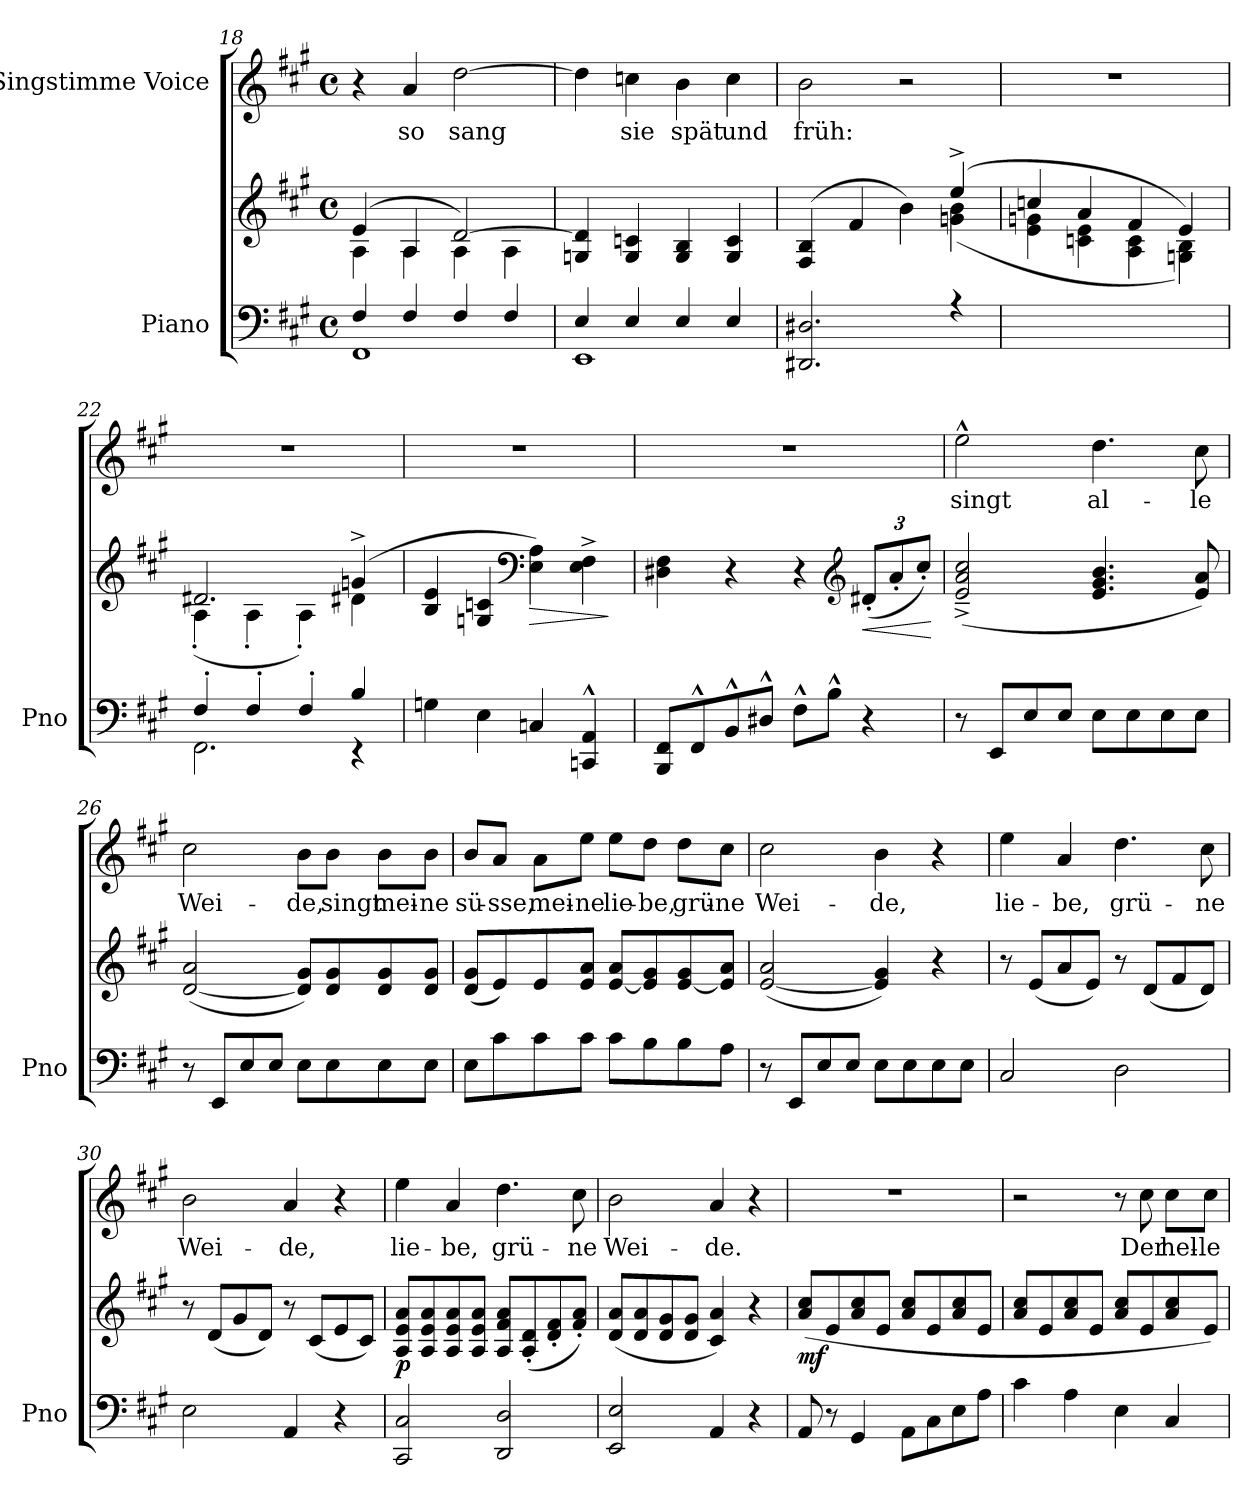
**kern	**kern	**dynam	**kern	**text
*part2	*part2	*part2	*part1	*part1
*staff3	*staff2	*staff2/3	*staff1	*staff1
*I"Piano	*	*	*I"Singstimme Voice	*
*I'Pno	*	*	*	*
*clefF4	*clefG2	*	*clefG2	*
*k[f#c#g#]	*k[f#c#g#]	*	*k[f#c#g#]	*
*M4/4	*M4/4	*	*M4/4	*
*met(c)	*met(c)	*	*met(c)	*
=18	=18	=18	=18	=18
*^	*^	*	*	*
4F#/	1FF#	(>4e/	4A\	.	4r	.
!	!	!	!	!	!	!LO:LY:b
4F#/	.	4A/	4A\	.	4a/	so
!	!	!	!	!	!	!LO:LY:b
4F#/	.	[2d/)	4A\	.	[2dd\	sang
4F#/	.	.	4A\	.	.	.
*	*	*v	*v	*	*	*
=19	=19	=19	=19	=19	=19
4E/	1EE	4Gn/ 4d/]	.	4dd\]	.
!	!	!	!	!	!LO:LY:b
4E/	.	4G/ 4cn/	.	4ccn\	sie
!	!	!	!	!	!LO:LY:b
4E/	.	4G/ 4B/	.	4b\	spät
!	!	!	!	!	!LO:LY:b
4E/	.	4G/ 4c/	.	4cc\	und
=20	=20	=20	=20	=20	=20
*	*	*^	*	*	*
!	!	!	!	!	!	!LO:LY:b
2.DD#X/ 2.D#X/	2.ryy	(<4F#/ 4B/	2.ryy	.	2b\	früh:
.	.	4f#/	.	.	.	.
.	.	4b\)	.	.	2r	.
4ryy	4rA	(>4ee^/	(<4gn\ 4b\	.	.	.
*v	*v	*	*	*	*	*
!!LO:PB:g=z
=21	=21	=21	=21	=21	=21
1ryy	4ccn/	4e\ 4gn\	.	1r	.
.	4a/	4cn\ 4e\	.	.	.
.	4f#/	4A\ 4c\	.	.	.
.	4e/)	4Gn\ 4B\)	.	.	.
=22	=22	=22	=22	=22	=22
*^	*	*	*	*	*
4F#'/	2.FF#\	2.d#X/	(<4A'\	.	1r	.
4F#'/	.	.	4A'\	.	.	.
4F#'/	.	.	4A'\)	.	.	.
4B/	4r	(>4gn^/	4d#X\	.	.	.
*v	*v	*	*	*	*	*
*	*v	*v	*	*	*
=23	=23	=23	=23	=23
4Gn\	4B/ 4e/	.	1r	.
4E\	4Gn/ 4cn/	.	.	.
*	*clefF4	*	*	*
!	!	!LO:HP:b	!	!
4Cn/	4E\ 4A\)	>	.	.
4CCn/^^ 4AA/^^	4E\^ 4F#\^	.	.	.
.	.	]	.	.
=24	=24	=24	=24	=24
8BBB/ 8FF#/L	4D#X\ 4F#\	.	1r	.
8FF#^^/	.	.	.	.
8BB^^/	4r	.	.	.
8D#X^^/J	.	.	.	.
8F#^^\L	4r	.	.	.
8B^^\J	.	.	.	.
*	*clefG2	*	*	*
*	*Xbrackettup	*	*	*
!	!	!LO:HP:b	!	!
4r	(<12d#X'/L	<	.	.
.	12a'/	.	.	.
.	12cc#'/J)	.	.	.
.	.	[	.	.
=25	=25	=25	=25	=25
!	!	!	!	!LO:LY:b
8r	(<2e/~^ 2a/~^ 2cc#/~^	.	2ee^^\	singt
8EE/L	.	.	.	.
8E/	.	.	.	.
8E/J	.	.	.	.
!	!	!	!	!LO:LY:b
8E\L	4.e/ 4.g#/ 4.b/	.	4.dd\	al-
8E\	.	.	.	.
8E\	.	.	.	.
!	!	!	!	!LO:LY:b
8E\J	8e/ 8a/)	.	8cc#\	-le
!!LO:LB:g=z
=26	=26	=26	=26	=26
!	!	!	!	!LO:LY:b
8r	(>[2d/ 2a/	.	2cc#\	Wei-
8EE/L	.	.	.	.
8E/	.	.	.	.
8E/J	.	.	.	.
!	!	!	!	!LO:LY:b
8E\L	8d/] 8g#/L)	.	8b\L	-de,
!	!	!	!	!LO:LY:b
8E\	8d/ 8g#/	.	8b\J	singt
!	!	!	!	!LO:LY:b
8E\	8d/ 8g#/	.	8b\L	mei-
!	!	!	!	!LO:LY:b
8E\J	8d/ 8g#/J	.	8b\J	-ne
=27	=27	=27	=27	=27
!	!	!	!	!LO:LY:b
8E\L	(<8d/ 8g#/L	.	8b/L	sü-
!	!	!	!	!LO:LY:b
8c#\	8e/)	.	8a/J	-sse,
!	!	!	!	!LO:LY:b
8c#\	8e/	.	8a\L	mei-
!	!	!	!	!LO:LY:b
8c#\J	8e/ 8a/J	.	8ee\J	-ne
!	!	!	!	!LO:LY:b
8c#\L	[8e/ 8a/L	.	8ee\L	lie-
!	!	!	!	!LO:LY:b
8B\	8e/] 8g#/	.	8dd\J	-be,
!	!	!	!	!LO:LY:b
8B\	[8e/ 8g#/	.	8dd\L	grü-
!	!	!	!	!LO:LY:b
8A\J	8e/] 8a/J	.	8cc#\J	-ne
=28	=28	=28	=28	=28
!	!	!	!	!LO:LY:b
8r	(>[2e/ 2a/	.	2cc#\	Wei-
8EE/L	.	.	.	.
8E/	.	.	.	.
8E/J	.	.	.	.
!	!	!	!	!LO:LY:b
8E\L	4e/] 4g#/)	.	4b\	-de,
8E\	.	.	.	.
8E\	4r	.	4r	.
8E\J	.	.	.	.
=29	=29	=29	=29	=29
!	!	!	!	!LO:LY:b
2C#/	8r	.	4ee\	lie-
.	(<8e/L	.	.	.
!	!	!	!	!LO:LY:b
.	8a/	.	4a/	-be,
.	8e/J)	.	.	.
!	!	!	!	!LO:LY:b
2D\	8r	.	4.dd\	grü-
.	(<8d/L	.	.	.
.	8f#/	.	.	.
!	!	!	!	!LO:LY:b
.	8d/J)	.	8cc#\	-ne
!!LO:LB:g=z
=30	=30	=30	=30	=30
!	!	!	!	!LO:LY:b
2E\	8r	.	2b\	Wei-
.	(<8d/L	.	.	.
.	8g#/	.	.	.
.	8d/J)	.	.	.
!	!	!	!	!LO:LY:b
4AA/	8r	.	4a/	-de,
.	(<8c#/L	.	.	.
4r	8e/	.	4r	.
.	8c#/J)	.	.	.
=31	=31	=31	=31	=31
!	!	!LO:DY:b	!	!LO:LY:b
2CC#/ 2C#/	8A/ 8e/ 8a/L	p	4ee\	lie-
.	8A/ 8e/ 8a/	.	.	.
!	!	!	!	!LO:LY:b
.	8A/ 8e/ 8a/	.	4a/	-be,
.	8A/ 8e/ 8a/J	.	.	.
!	!	!	!	!LO:LY:b
2DD/ 2D/	8A/ 8f#/ 8a/L	.	4.dd\	grü-
.	(<8A/' 8d/'	.	.	.
.	8d/' 8f#/'	.	.	.
!	!	!	!	!LO:LY:b
.	8f#/' 8a/'J)	.	8cc#\	-ne
=32	=32	=32	=32	=32
!	!	!	!	!LO:LY:b
2EE/ 2E/	(<8d/ 8a/L	.	2b\	Wei-
.	8d/ 8a/	.	.	.
.	8d/ 8g#/	.	.	.
.	8d/ 8g#/J	.	.	.
!	!	!	!	!LO:LY:b
4AA/	4c#/ 4a/)	.	4a/	-de.
4r	4r	.	4r	.
=33	=33	=33	=33	=33
!	!	!LO:DY:b	!	!
8AA/	(<8a/ 8cc#/L	mf	1r	.
8r	8e/	.	.	.
4GG#/	8a/ 8cc#/	.	.	.
.	8e/J	.	.	.
8AA\L	8a/ 8cc#/L	.	.	.
8C#\	8e/	.	.	.
8E\	8a/ 8cc#/	.	.	.
8A\J	8e/J	.	.	.
!!LO:LB:g=z
=34	=34	=34	=34	=34
4c#\	8a/ 8cc#/L	.	2r	.
.	8e/	.	.	.
4A\	8a/ 8cc#/	.	.	.
.	8e/J	.	.	.
4E\	8a/ 8cc#/L	.	8r	.
!	!	!	!	!LO:LY:b
.	8e/	.	8cc#\	Der
!	!	!	!	!LO:LY:b
4C#/	8a/ 8cc#/	.	8cc#\L	hel-
!	!	!	!	!LO:LY:b
.	8e/J)	.	8cc#\J	-le
=	=	=	=	=
*-	*-	*-	*-	*-
